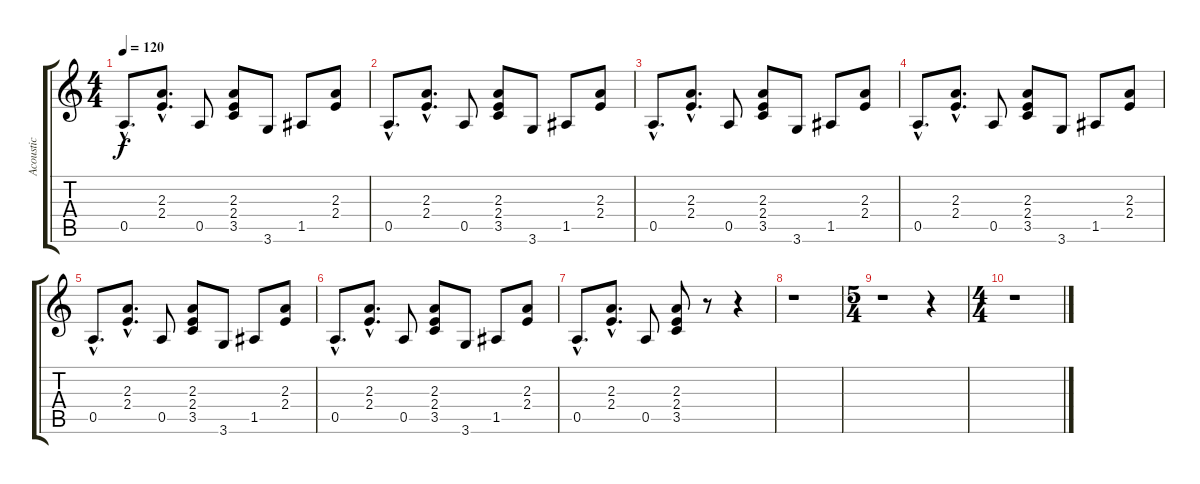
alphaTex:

\track ("Acoustic" "Acoustic") {instrument acousticguitarnylon}
\staff {score tabs}
\tuning (E4 B3 G3 D3 A2 E2) {hide}
\ts (4 4)
\tempo 120
\clef g2
\ks c
0.5{hac}.8{d dy f} (2.3{hac} 2.4{hac}).8{d} 0.5.8 (2.3 2.4 3.5).8 3.6.8 1.5.8 (2.3 2.4).8 |
0.5{hac}.8{d} (2.3{hac} 2.4{hac}).8{d} 0.5.8 (2.3 2.4 3.5).8 3.6.8 1.5.8 (2.3 2.4).8 |
0.5{hac}.8{d} (2.3{hac} 2.4{hac}).8{d} 0.5.8 (2.3 2.4 3.5).8 3.6.8 1.5.8 (2.3 2.4).8 |
0.5{hac}.8{d} (2.3{hac} 2.4{hac}).8{d} 0.5.8 (2.3 2.4 3.5).8 3.6.8 1.5.8 (2.3 2.4).8 |
0.5{hac}.8{d} (2.3{hac} 2.4{hac}).8{d} 0.5.8 (2.3 2.4 3.5).8 3.6.8 1.5.8 (2.3 2.4).8 |
0.5{hac}.8{d} (2.3{hac} 2.4{hac}).8{d} 0.5.8 (2.3 2.4 3.5).8 3.6.8 1.5.8 (2.3 2.4).8 |
0.5{hac}.8{d} (2.3{hac} 2.4{hac}).8{d} 0.5.8 (2.3 2.4 3.5).8 r.8 r.4 |
r.1 |
\ts (5 4)
r.1 r.4 |
\ts (4 4)
r.1
